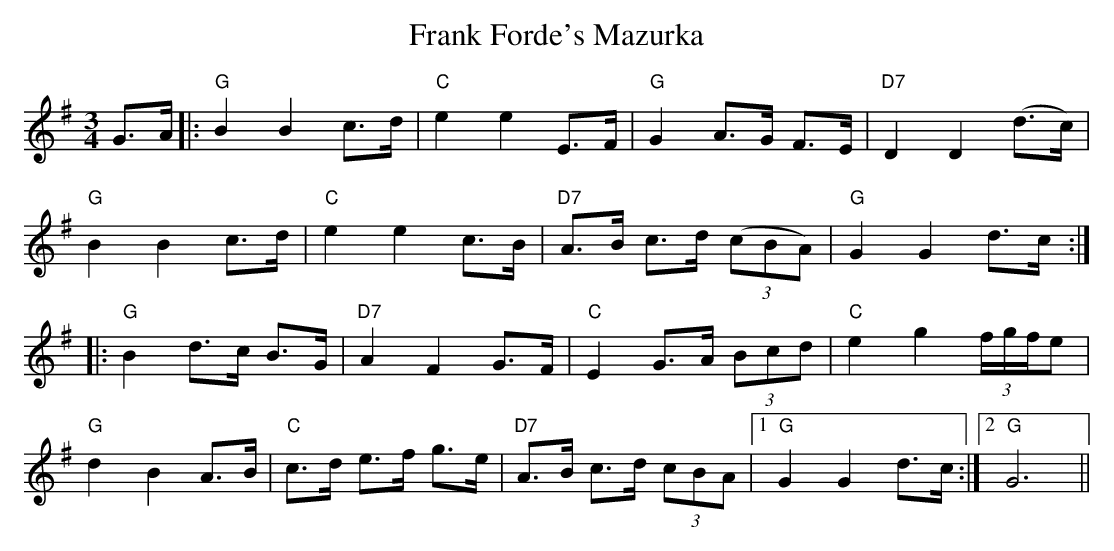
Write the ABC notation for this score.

X:1
T:Frank Forde's Mazurka
M:3/4
L:1/8
K:G
G>A|:"G"B2B2c>d|"C"e2e2E>F|"G"G2A>G F>E|"D7"D2D2(d>c)|
"G"B2B2c>d|"C"e2e2c>B|"D7"A>B c>d ((3cBA)|"G"G2G2d>c:|
|:"G"B2d>c B>G|"D7"A2F2G>F|"C"E2G>A (3Bcd |"C"e2g2 (3f/g/f/e|
"G"d2B2A>B|"C"c>d e>f g>e|"D7"A>B c>d (3cBA |1"G"G2G2d>c:|2"G"G6||
